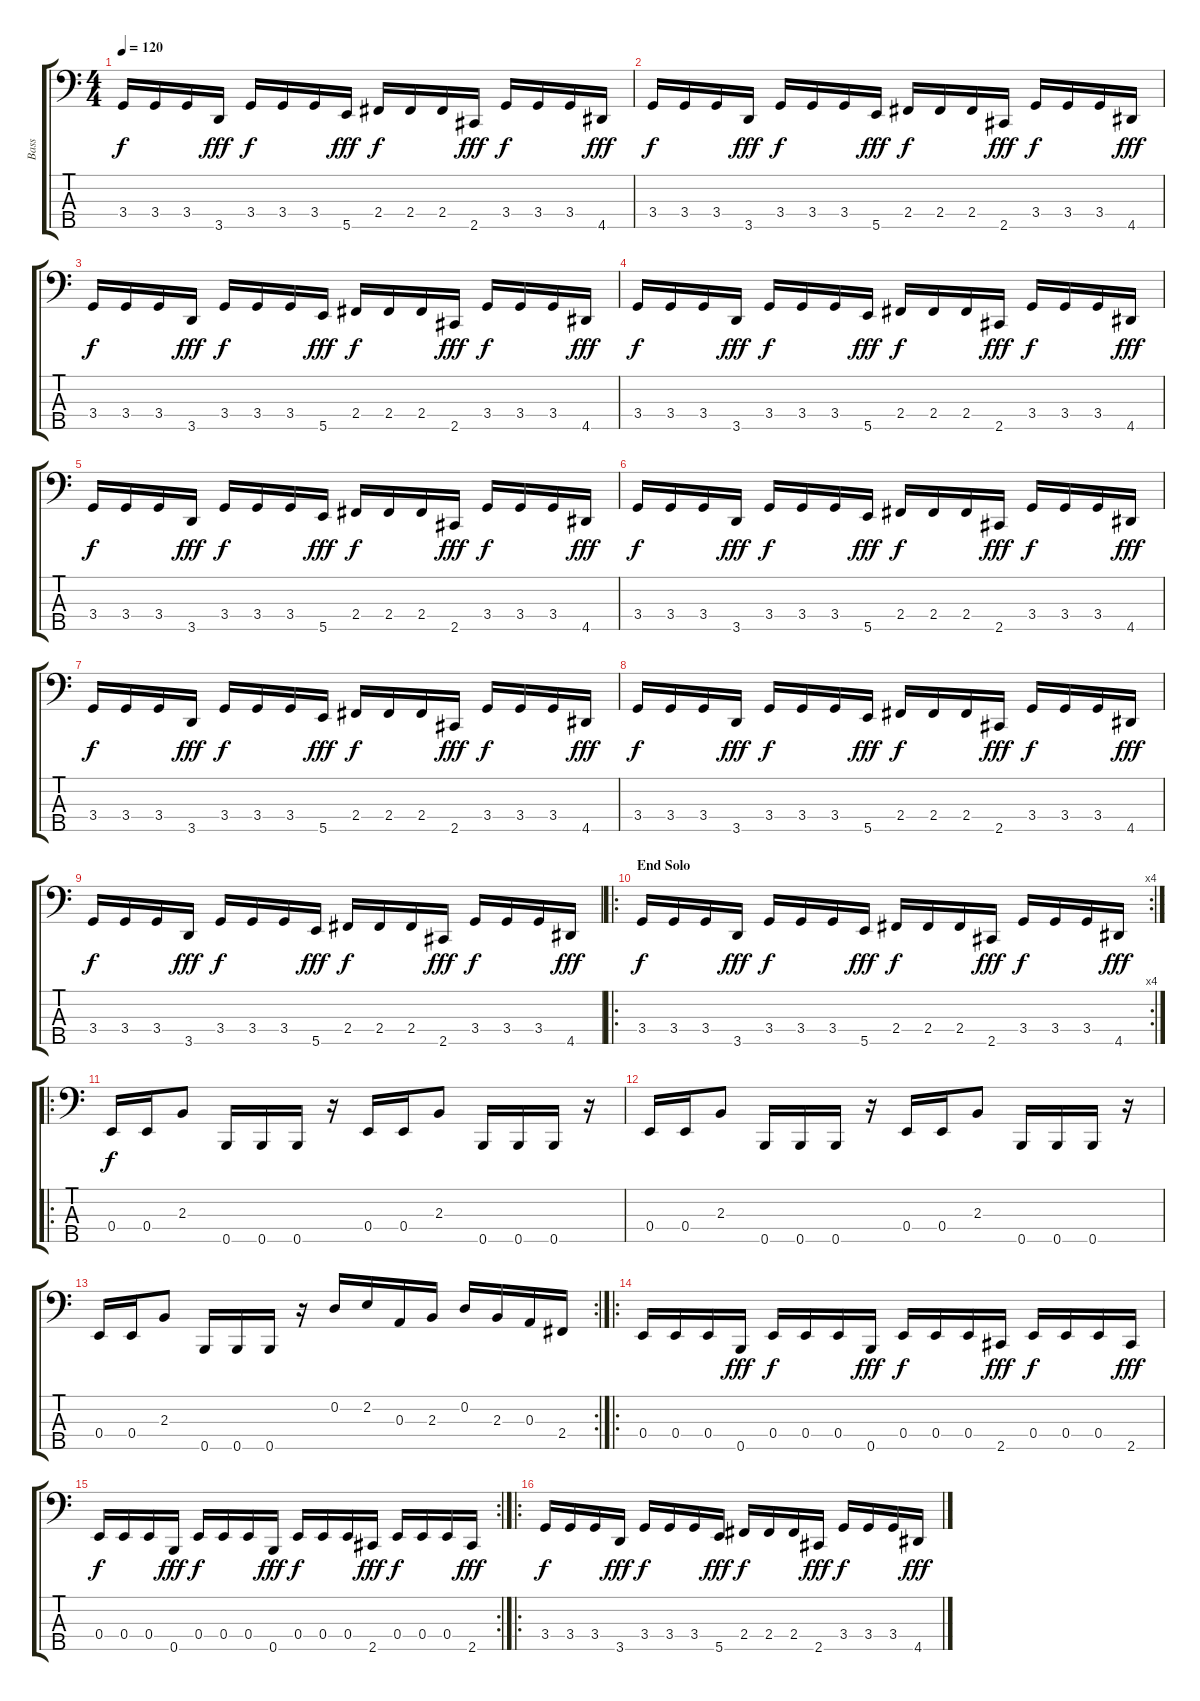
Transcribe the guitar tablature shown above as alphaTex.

\track ("Bass" "Bass") {instrument electricbassfinger}
\staff {score tabs}
\tuning (G2 D2 A1 E1 B0) {hide}
\ts (4 4)
\tempo 120
\clef f4
\ks c
3.4.16{dy f} 3.4.16 3.4.16 3.5.16{dy fff} 3.4.16{dy f} 3.4.16 3.4.16 5.5.16{dy fff} 2.4.16{dy f} 2.4.16 2.4.16 2.5.16{dy fff} 3.4.16{dy f} 3.4.16 3.4.16 4.5.16{dy fff} |
3.4.16{dy f} 3.4.16 3.4.16 3.5.16{dy fff} 3.4.16{dy f} 3.4.16 3.4.16 5.5.16{dy fff} 2.4.16{dy f} 2.4.16 2.4.16 2.5.16{dy fff} 3.4.16{dy f} 3.4.16 3.4.16 4.5.16{dy fff} |
3.4.16{dy f} 3.4.16 3.4.16 3.5.16{dy fff} 3.4.16{dy f} 3.4.16 3.4.16 5.5.16{dy fff} 2.4.16{dy f} 2.4.16 2.4.16 2.5.16{dy fff} 3.4.16{dy f} 3.4.16 3.4.16 4.5.16{dy fff} |
3.4.16{dy f} 3.4.16 3.4.16 3.5.16{dy fff} 3.4.16{dy f} 3.4.16 3.4.16 5.5.16{dy fff} 2.4.16{dy f} 2.4.16 2.4.16 2.5.16{dy fff} 3.4.16{dy f} 3.4.16 3.4.16 4.5.16{dy fff} |
3.4.16{dy f} 3.4.16 3.4.16 3.5.16{dy fff} 3.4.16{dy f} 3.4.16 3.4.16 5.5.16{dy fff} 2.4.16{dy f} 2.4.16 2.4.16 2.5.16{dy fff} 3.4.16{dy f} 3.4.16 3.4.16 4.5.16{dy fff} |
3.4.16{dy f} 3.4.16 3.4.16 3.5.16{dy fff} 3.4.16{dy f} 3.4.16 3.4.16 5.5.16{dy fff} 2.4.16{dy f} 2.4.16 2.4.16 2.5.16{dy fff} 3.4.16{dy f} 3.4.16 3.4.16 4.5.16{dy fff} |
3.4.16{dy f} 3.4.16 3.4.16 3.5.16{dy fff} 3.4.16{dy f} 3.4.16 3.4.16 5.5.16{dy fff} 2.4.16{dy f} 2.4.16 2.4.16 2.5.16{dy fff} 3.4.16{dy f} 3.4.16 3.4.16 4.5.16{dy fff} |
3.4.16{dy f} 3.4.16 3.4.16 3.5.16{dy fff} 3.4.16{dy f} 3.4.16 3.4.16 5.5.16{dy fff} 2.4.16{dy f} 2.4.16 2.4.16 2.5.16{dy fff} 3.4.16{dy f} 3.4.16 3.4.16 4.5.16{dy fff} |
3.4.16{dy f} 3.4.16 3.4.16 3.5.16{dy fff} 3.4.16{dy f} 3.4.16 3.4.16 5.5.16{dy fff} 2.4.16{dy f} 2.4.16 2.4.16 2.5.16{dy fff} 3.4.16{dy f} 3.4.16 3.4.16 4.5.16{dy fff} |
\ro
\rc 4
\section ("" "End Solo")
3.4.16{dy f} 3.4.16 3.4.16 3.5.16{dy fff} 3.4.16{dy f} 3.4.16 3.4.16 5.5.16{dy fff} 2.4.16{dy f} 2.4.16 2.4.16 2.5.16{dy fff} 3.4.16{dy f} 3.4.16 3.4.16 4.5.16{dy fff} |
\ro
0.4.16{dy f} 0.4.16 2.3.8 0.5.16 0.5.16 0.5.16 r.16 0.4.16 0.4.16 2.3.8 0.5.16 0.5.16 0.5.16 r.16 |
0.4.16 0.4.16 2.3.8 0.5.16 0.5.16 0.5.16 r.16 0.4.16 0.4.16 2.3.8 0.5.16 0.5.16 0.5.16 r.16 |
\rc 2
0.4.16 0.4.16 2.3.8 0.5.16 0.5.16 0.5.16 r.16 0.2.16 2.2.16 0.3.16 2.3.16 0.2.16 2.3.16 0.3.16 2.4.16 |
\ro
0.4.16 0.4.16 0.4.16 0.5.16{dy fff} 0.4.16{dy f} 0.4.16 0.4.16 0.5.16{dy fff} 0.4.16{dy f} 0.4.16 0.4.16 2.5.16{dy fff} 0.4.16{dy f} 0.4.16 0.4.16 2.5.16{dy fff} |
\rc 2
0.4.16{dy f} 0.4.16 0.4.16 0.5.16{dy fff} 0.4.16{dy f} 0.4.16 0.4.16 0.5.16{dy fff} 0.4.16{dy f} 0.4.16 0.4.16 2.5.16{dy fff} 0.4.16{dy f} 0.4.16 0.4.16 2.5.16{dy fff} |
\ro
3.4.16{dy f} 3.4.16 3.4.16 3.5.16{dy fff} 3.4.16{dy f} 3.4.16 3.4.16 5.5.16{dy fff} 2.4.16{dy f} 2.4.16 2.4.16 2.5.16{dy fff} 3.4.16{dy f} 3.4.16 3.4.16 4.5.16{dy fff}
